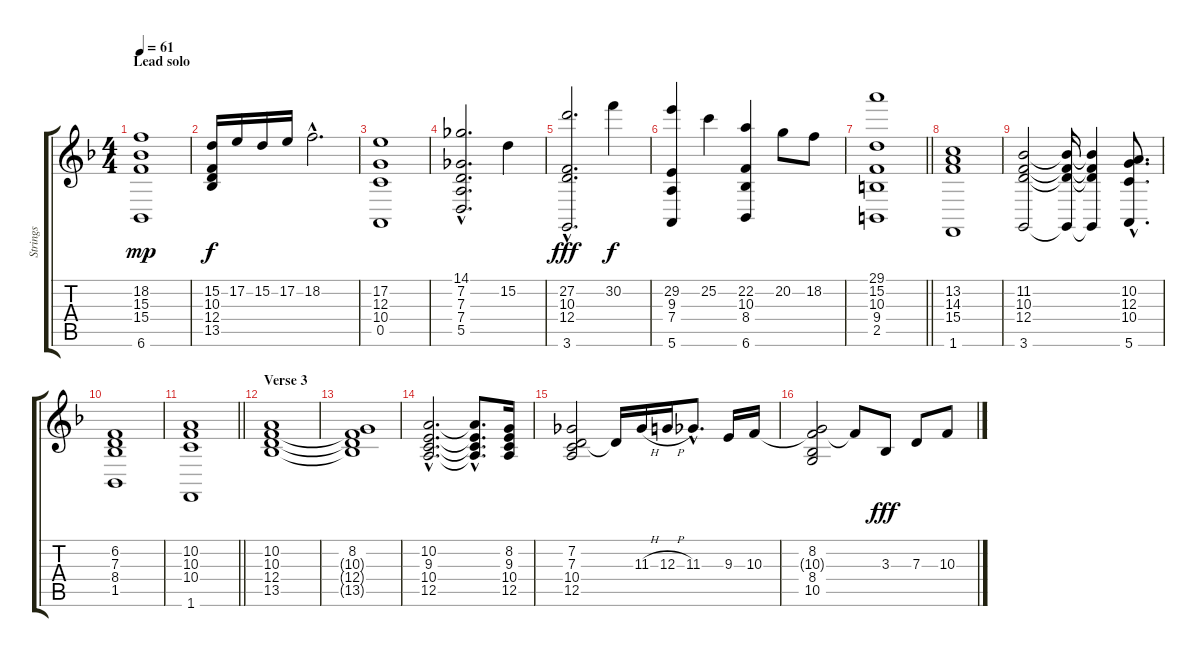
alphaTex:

\track ("Strings" "Strings") {instrument stringensemble1}
\staff {score tabs}
\tuning (E4 B3 G3 D3 A2 E2) {hide}
\ts (4 4)
\section ("" "Lead solo")
\tempo 61
\clef g2
\ks f
(18.2 15.3 15.4 6.6).1{dy mp} |
(15.2 10.3 12.4 13.5).16{dy f} 17.2.16 15.2.16 17.2.16 18.2{hac}.2{d} |
(17.2 12.3 10.4 0.5).1 |
(14.1 7.2{hac} 7.3 7.4 5.5).2{d} 15.2.4 |
(27.2{hac} 10.3 12.4 3.6).2{d dy fff} 30.2.4{dy f} |
(29.2 9.3 7.4 5.6).4 25.2.4 (22.2 10.3 8.4 6.6).4 20.2.8 18.2.8 |
\barLineRight lightlight
(29.1 15.2 10.3 9.4 2.5).1 |
(13.2 14.3 15.4 1.6).1 |
(11.2 10.3 12.4 3.6).2 (11.2{t} 10.3{t} 12.4{t} 3.6{t}).16 (11.2{t} 10.3{t} 12.4{t} 3.6{t}).4 (10.2{hac} 12.3{hac} 10.4{hac} 5.6{hac}).8{d} |
(6.2 7.3 8.4 1.5).1 |
\barLineRight lightlight
(10.2 10.3 10.4 1.6).1 |
\section ("" "Verse 3")
(10.2 10.3 12.4 13.5).1 |
(8.2 10.3{t} 12.4{t} 13.5{t}).1 |
(10.2{hac} 9.3{hac} 10.4{hac} 12.5{hac}).2{d} (10.2{hac t} 9.3{hac t} 10.4{hac t} 12.5{hac t}).8{d} (8.2 9.3 10.4 12.5).16 |
(7.2 7.3 10.4 12.5).2 7.3{t}.16 11.3{h}.16 12.3{h}.16 11.3{hac}.8{d} 9.3.16 10.3.16 |
(8.2 10.3{t} 8.4 10.5).2 10.3{t}.8 3.3.8{dy fff} 7.3.8 10.3.8
